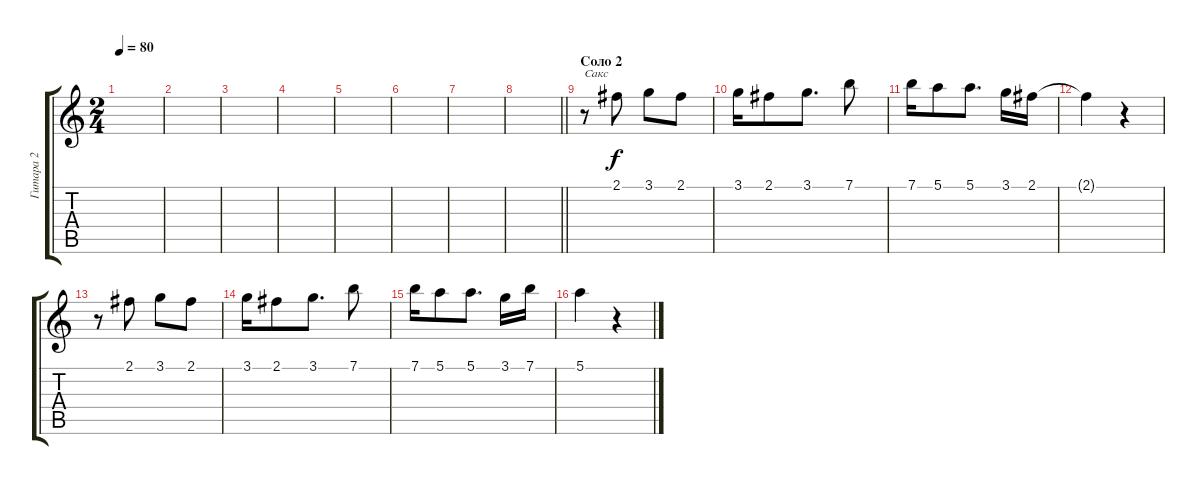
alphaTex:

\track ("Гитара 2" "Гитара 2") {instrument electricguitarclean}
\staff {score tabs}
\tuning (E4 B3 G3 D3 A2 E2) {hide}
\ts (2 4)
\tempo 80
\clef g2
\ks c
|
|
|
|
|
|
|
\barLineRight lightlight
|
\section ("" "Соло 2")
r.8{txt "Сакс" instrument altosax} 2.1.8 3.1.8 2.1.8 |
3.1.16 2.1.8 3.1.8{d} 7.1.8 |
7.1.16 5.1.8 5.1.8{d} 3.1.16 2.1.16 |
2.1{t}.4 r.4 |
r.8 2.1.8 3.1.8 2.1.8 |
3.1.16 2.1.8 3.1.8{d} 7.1.8 |
7.1.16 5.1.8 5.1.8{d} 3.1.16 7.1.16 |
5.1.4 r.4
